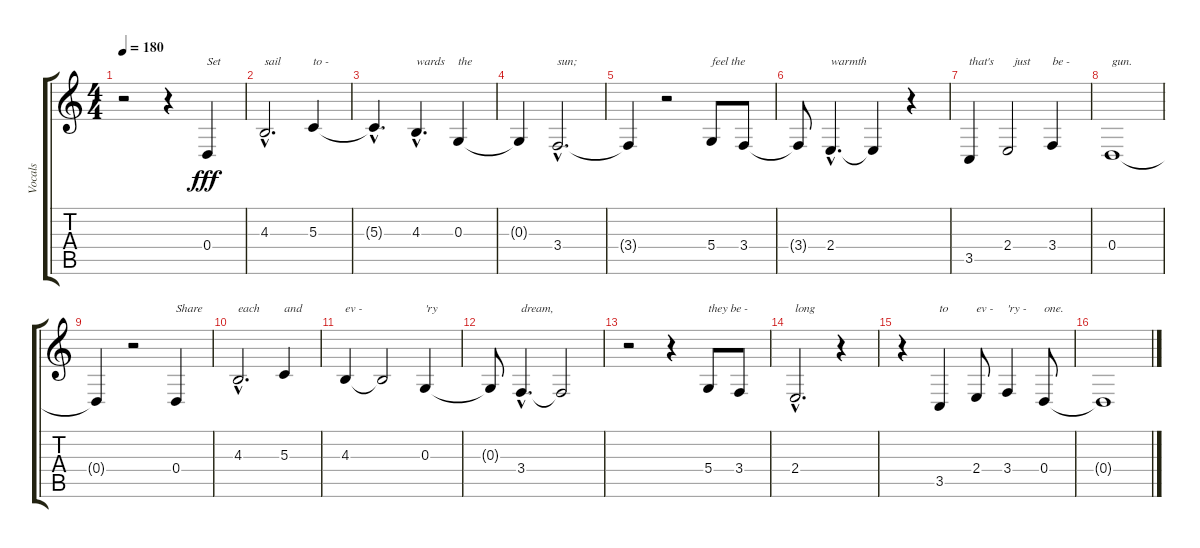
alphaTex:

\track ("Vocals" "Vocals") {instrument baritonesax}
\staff {score tabs}
\tuning (E4 B3 G3 D3 A2 E2) {hide}
\ts (4 4)
\tempo 180
\clef g2
\ks c
r.2{dy fff} r.4 0.4.4{txt "Set"} |
4.3{hac}.2{d txt "sail"} 5.3.4{txt "to -"} |
5.3{hac t}.4{d} 4.3{hac}.4{d txt "wards"} 0.3.4{txt "the"} |
0.3{t}.4 3.4{hac}.2{d txt "sun;"} |
3.4{t}.4 r.2 5.4.8{txt "feel the"} 3.4.8 |
3.4{t}.8 2.4{hac}.4{d txt "warmth"} 2.4{t}.4 r.4{txt " "} |
3.5.4{txt "that's"} 2.4.2{txt "  just"} 3.4.4{txt "be -"} |
0.4.1{txt "gun."} |
0.4{t}.4 r.2 0.4.4{txt "Share"} |
4.3{hac}.2{d txt "each"} 5.3.4{txt "and"} |
4.3.4{txt "ev -"} 4.3{t}.2{txt " "} 0.3.4{txt "'ry"} |
0.3{t}.8 3.4{hac}.4{d txt "dream,"} 3.4{t}.2{txt " "} |
r.2 r.4 5.4.8{txt "they be -"} 3.4.8 |
2.4{hac}.2{d txt "long"} r.4 |
r.4 3.5.4{txt "to"} 2.4.8{txt "ev -"} 3.4.4{txt "'ry -"} 0.4.8{txt "one."} |
0.4{t}.1{txt " "}
